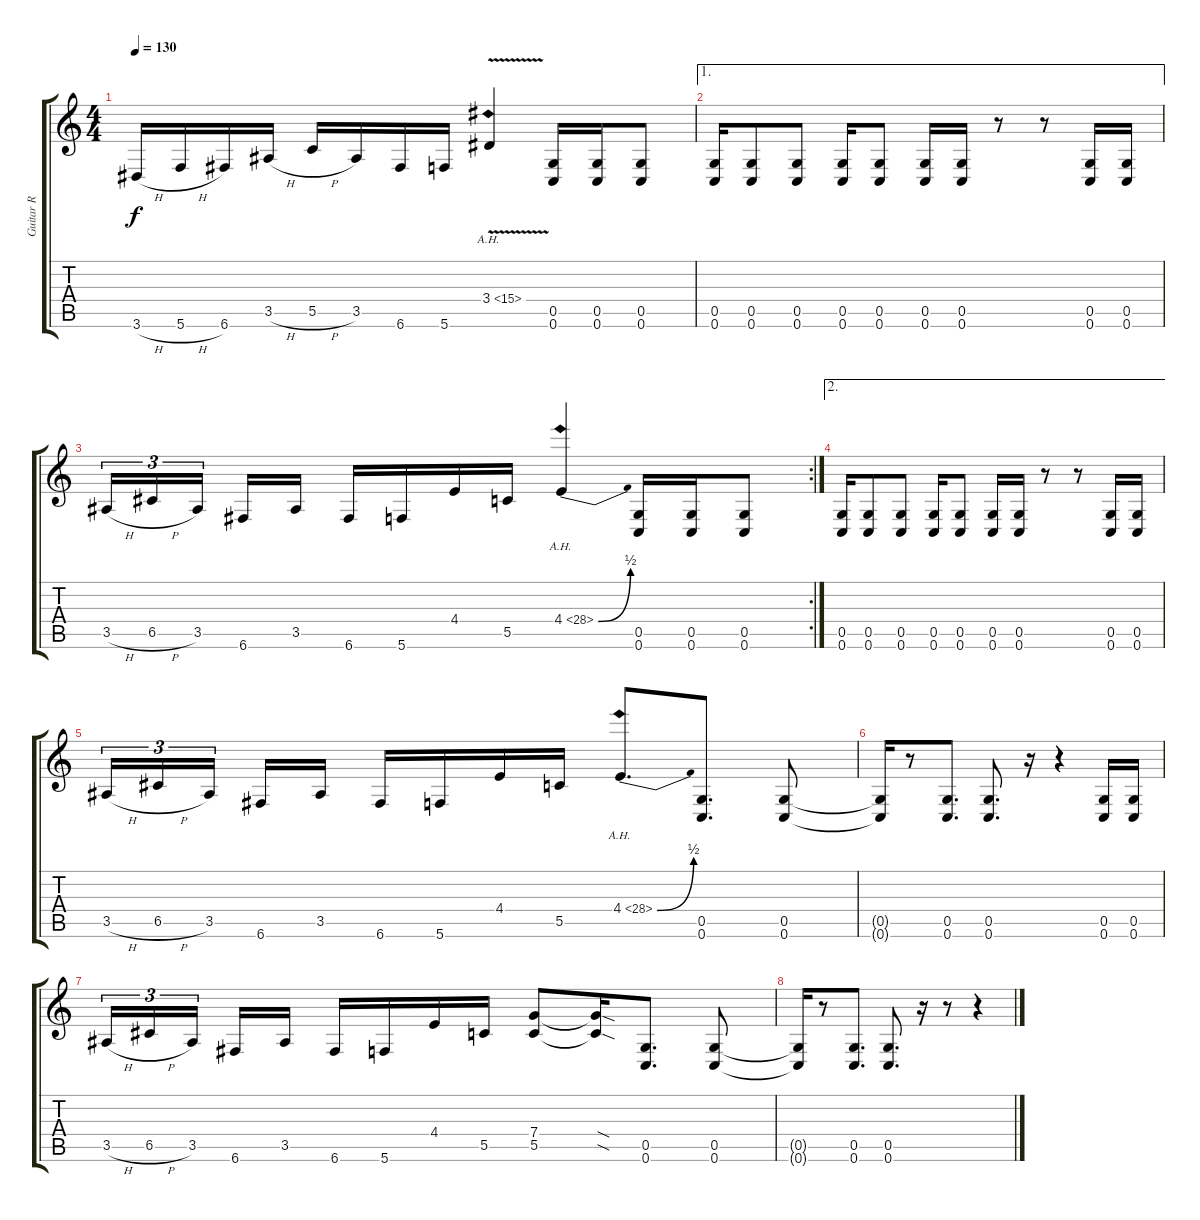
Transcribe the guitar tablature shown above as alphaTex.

\track ("Guitar R" "Guitar R") {instrument distortionguitar}
\staff {score tabs}
\tuning (D4 A3 F3 C3 G2 C2) {hide}
\ts (4 4)
\tempo 130
\clef g2
\ks c
3.6{h}.16{dy f} 5.6{h}.16 6.6.16 3.5{h}.16 5.5{h}.16 3.5.16 6.6.16 5.6.16 3.4{ah 12 v}.4 (0.5 0.6).16 (0.5 0.6).16 (0.5 0.6).8 |
\ae 1
(0.5 0.6).16 (0.5 0.6).8 (0.5 0.6).8 (0.5 0.6).16 (0.5 0.6).8 (0.5 0.6).16 (0.5 0.6).16 r.8 r.8 (0.5 0.6).16 (0.5 0.6).16 |
\rc 2
3.5{h}.16{tu (3 2)} 6.5{h}.16{tu (3 2)} 3.5.16{tu (3 2) beam splitsecondary} 6.6.16 3.5.16 6.6.16 5.6.16 4.4.16 5.5.16 4.4{be (bend 0 0 60 2) ah 24}.4 (0.5 0.6).16 (0.5 0.6).16 (0.5 0.6).8 |
\ae 2
(0.5 0.6).16 (0.5 0.6).8 (0.5 0.6).8 (0.5 0.6).16 (0.5 0.6).8 (0.5 0.6).16 (0.5 0.6).16 r.8 r.8 (0.5 0.6).16 (0.5 0.6).16 |
3.5{h}.16{tu (3 2)} 6.5{h}.16{tu (3 2)} 3.5.16{tu (3 2) beam splitsecondary} 6.6.16 3.5.16 6.6.16 5.6.16 4.4.16 5.5.16 4.4{be (bend 0 0 60 2) ah 24}.8{d} (0.5 0.6).8{d} (0.5 0.6).8 |
(0.5{t} 0.6{t}).16 r.8 (0.5 0.6).8{d} (0.5 0.6).8{d} r.16 r.4 (0.5 0.6).16 (0.5 0.6).16 |
3.5{h}.16{tu (3 2)} 6.5{h}.16{tu (3 2)} 3.5.16{tu (3 2) beam splitsecondary} 6.6.16 3.5.16 6.6.16 5.6.16 4.4.16 5.5.16 (7.4 5.5).8 (7.4{sod t} 5.5{sod t}).16 (0.5 0.6).8{d} (0.5 0.6).8 |
(0.5{t} 0.6{t}).16 r.8 (0.5 0.6).8{d} (0.5 0.6).8{d} r.16 r.8 r.4
